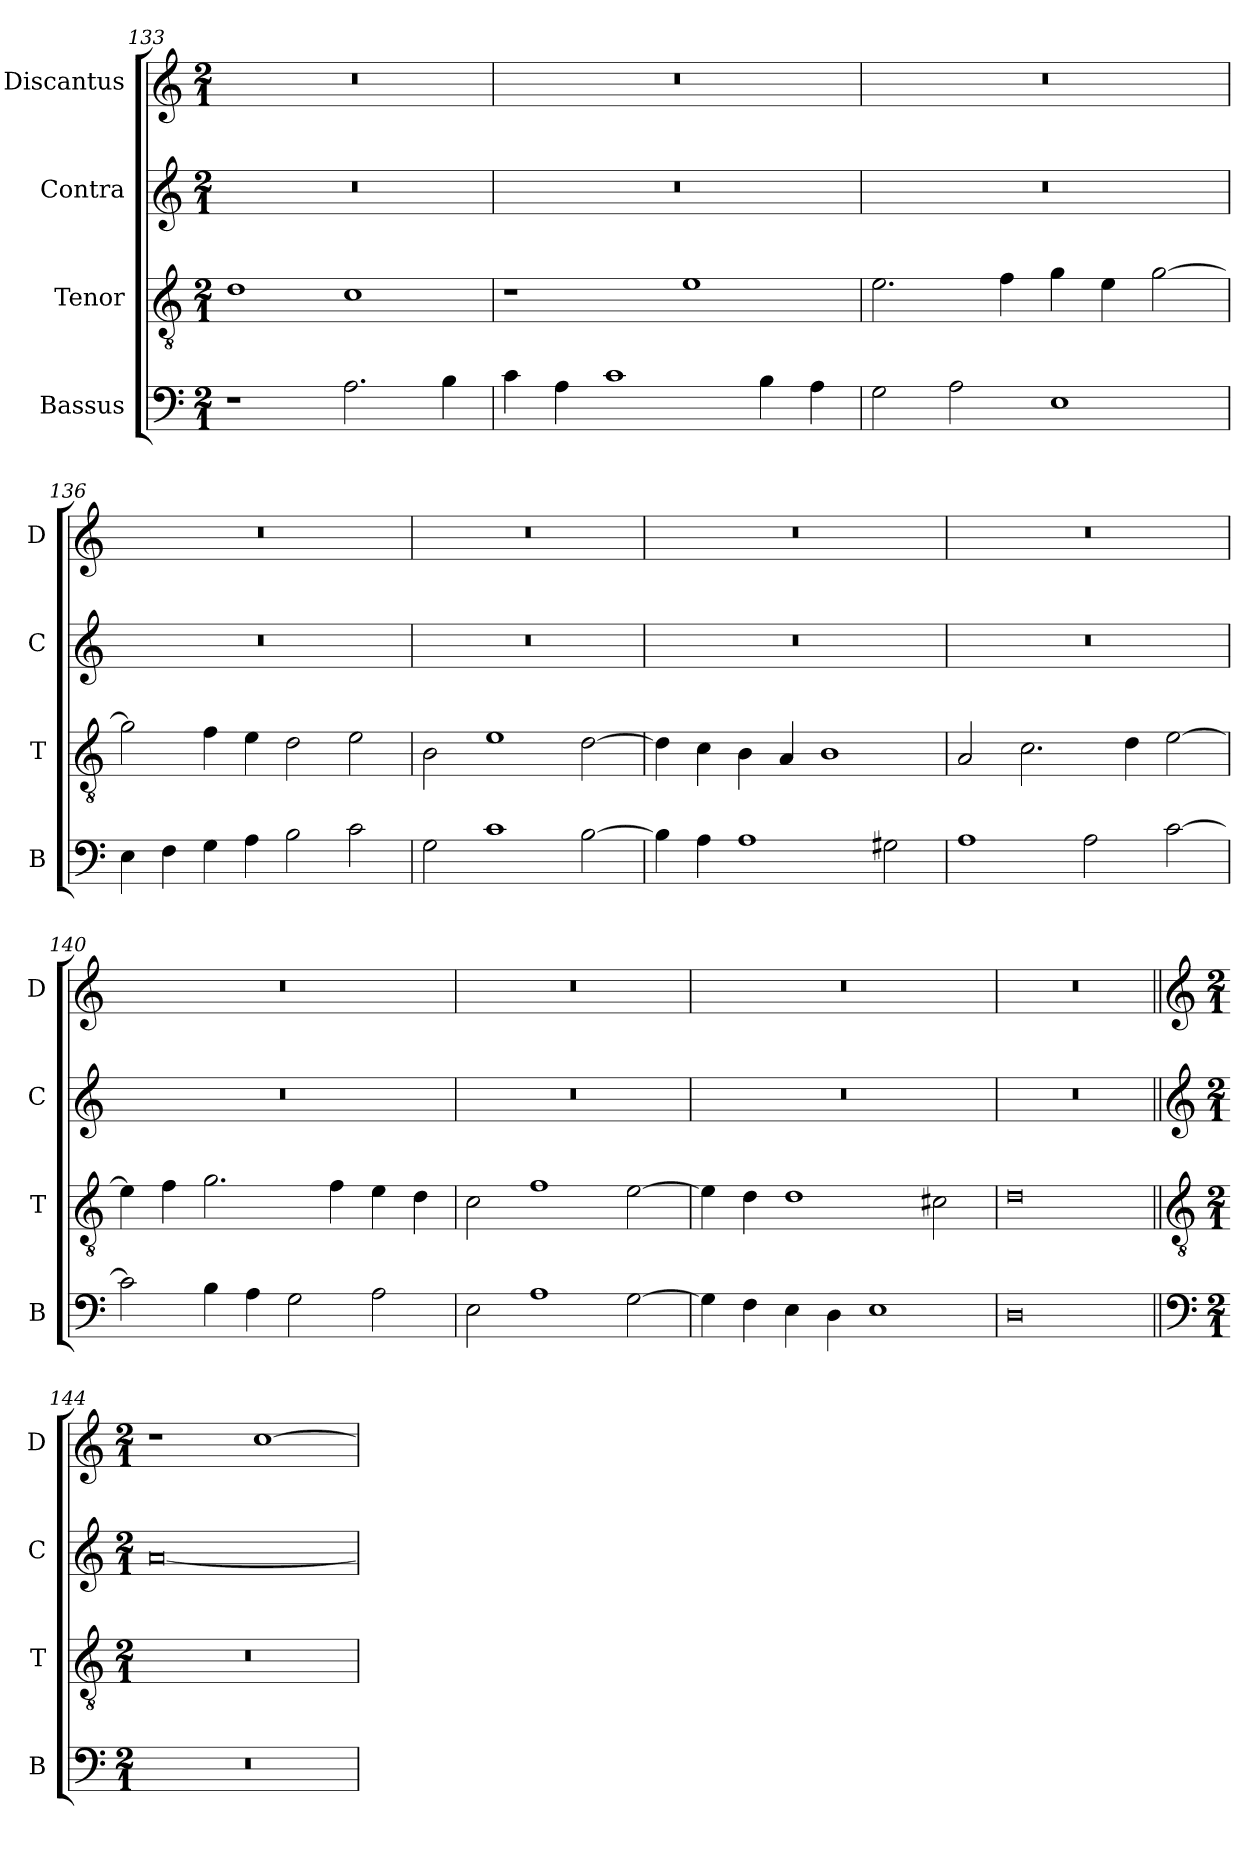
**kern	**kern	**kern	**kern
*part4	*part3	*part2	*part1
*staff4	*staff3	*staff2	*staff1
*I"Bassus	*I"Tenor	*I"Contra	*I"Discantus
*I'B	*I'T	*I'C	*I'D
*clefF4	*clefGv2	*clefG2	*clefG2
*k[]	*k[]	*k[]	*k[]
*M2/1	*M2/1	*M2/1	*M2/1
=133	=133	=133	=133
1r	1d	0r	0r
2.A\	1c	.	.
4B\	.	.	.
=134	=134	=134	=134
4c\	1r	0r	0r
4A\	.	.	.
1c	.	.	.
.	1e	.	.
4B\	.	.	.
4A\	.	.	.
=135	=135	=135	=135
2G\	2.e\	0r	0r
2A\	.	.	.
.	4f\	.	.
1E	4g\	.	.
.	4e\	.	.
.	[2g\	.	.
=136	=136	=136	=136
4E\	2g\]	0r	0r
4F\	.	.	.
4G\	4f\	.	.
4A\	4e\	.	.
2B\	2d\	.	.
2c\	2e\	.	.
=137	=137	=137	=137
2G\	2B\	0r	0r
1c	1e	.	.
[2B\	[2d\	.	.
=138	=138	=138	=138
4B\]	4d\]	0r	0r
4A\	4c\	.	.
1A	4B\	.	.
.	4A/	.	.
.	1B	.	.
2G#X\	.	.	.
=139	=139	=139	=139
1A	2A/	0r	0r
.	2.c\	.	.
2A\	.	.	.
.	4d\	.	.
[2c\	[2e\	.	.
=140	=140	=140	=140
2c\]	4e\]	0r	0r
.	4f\	.	.
4B\	2.g\	.	.
4A\	.	.	.
2G\	.	.	.
.	4f\	.	.
2A\	4e\	.	.
.	4d\	.	.
=141	=141	=141	=141
2E\	2c\	0r	0r
1A	1f	.	.
[2G\	[2e\	.	.
=142	=142	=142	=142
4G\]	4e\]	0r	0r
4F\	4d\	.	.
4E\	1d	.	.
4D\	.	.	.
1E	.	.	.
.	2c#X\	.	.
=143	=143	=143	=143
0D	0d	0r	0r
!!LO:LB:g=z
=144||	=144||	=144||	=144||
*clefF4	*clefGv2	*clefG2	*clefG2
*k[]	*k[]	*k[]	*k[]
*M2/1	*M2/1	*M2/1	*M2/1
0r	0r	[0a	1r
.	.	.	[1cc
=	=	=	=
*-	*-	*-	*-
